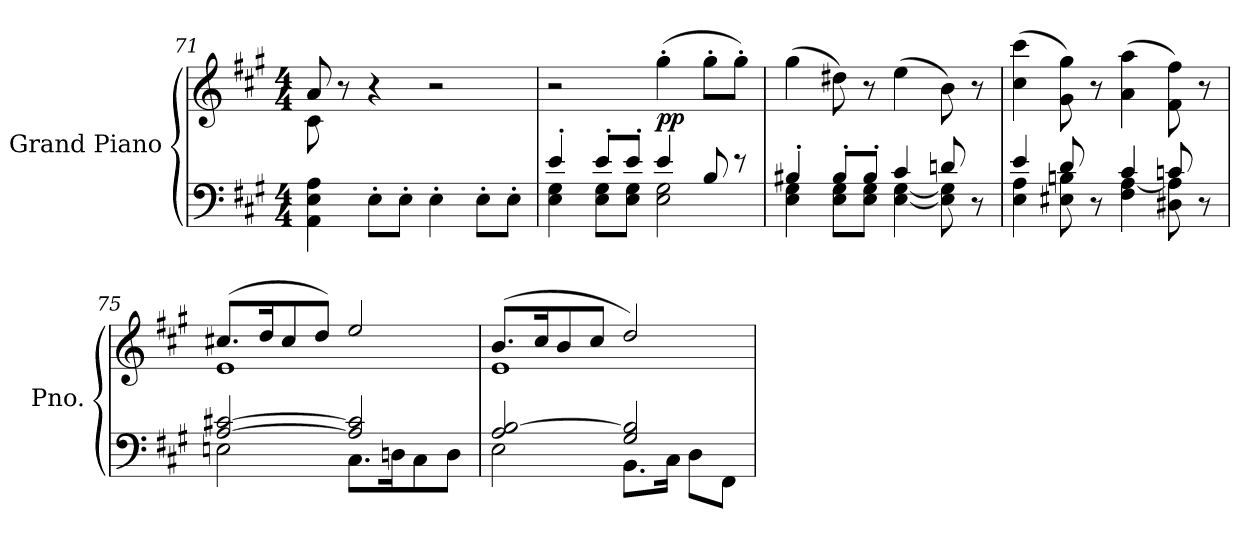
**kern	**kern	**dynam
*part1	*part1	*part1
*staff2	*staff1	*staff1/2
*I"Grand Piano	*	*
*I'Pno.	*	*
*clefF4	*clefG2	*
*k[f#c#g#]	*k[f#c#g#]	*
*M4/4	*M4/4	*
=71	=71	=71
*	*^	*
4AA\ 4E\ 4A\	8a/	8c#\	.
.	8r	2..ryy	.
8E'\L	4r	.	.
8E'\J	.	.	.
4E'\	2r	.	.
8E'\L	.	.	.
8E'\J	.	.	.
*	*v	*v	*
=72	=72	=72
*^	*	*
4e'/	4E\ 4G#\	2r	.
8e'/L	8E\ 8G#\L	.	.
8e'/J	8E\ 8G#\J	.	.
!	!	!	!LO:DY:b
4e/	2E\ 2G#\	(>4gg#'\	pp
8B/	.	8gg#'\L	.
8r	.	8gg#'\J)	.
!!LO:LB:g=z
=73	=73	=73	=73
4B#X'/	4E\ 4G#\	(>4gg#\	.
8B#'/L	8E\ 8G#\L	8dd#X\)	.
8B#'/J	8E\ 8G#\J	8r	.
4c#/	[4E\ [4G#\	(>4ee\	.
8dn/	8E\] 8G#\]	8b\)	.
8r	8ryy	8r	.
=74	=74	=74	=74
4e/	4E\ 4A\	(>4cc#\ 4ccc#\	.
8d/	8E#X\ 8Bn\	8g#\ 8gg#\)	.
8r	8ryy	8r	.
4c#/	4F#\ [4A\	(>4a\ 4aa\	.
8cn/	8D#X\ 8A\]	8f#\ 8ff#\)	.
8r	8ryy	8r	.
=75	=75	=75	=75
*	*	*^	*
[2A/ [2c#X/	2En\	(>8.cc#X/L	1e	.
.	.	16dd/K	.	.
.	.	8cc#/	.	.
.	.	8dd/J)	.	.
2A/] 2c#/]	8.C#\L	2ee/	.	.
.	16Dn\K	.	.	.
.	8C#\	.	.	.
.	8D\J	.	.	.
=76	=76	=76	=76	=76
2A/ [2B/	2E\	(>8.b/L	1e	.
.	.	16cc#/K	.	.
.	.	8b/	.	.
.	.	8cc#/J	.	.
2G#/ 2B/]	8.BB\L	2dd/)	.	.
.	16C#\Jk	.	.	.
.	8D\L	.	.	.
.	8FF#\J	.	.	.
*v	*v	*	*	*
*	*v	*v	*
=	=	=
*-	*-	*-
